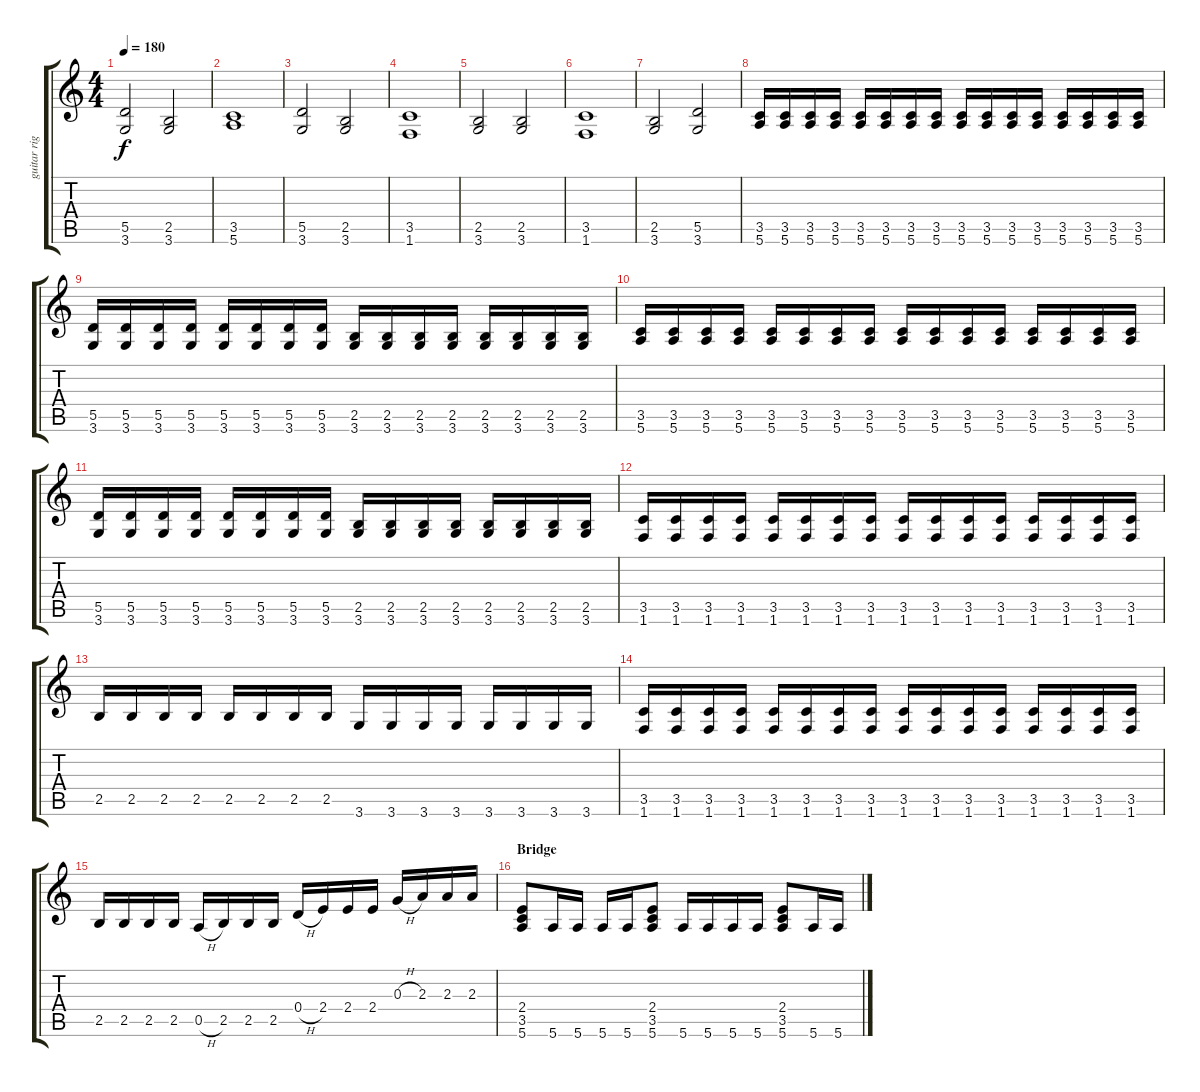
\track ("guitar rigth" "guitar rig") {instrument distortionguitar}
\staff {score tabs}
\tuning (E4 B3 G3 D3 A2 E2) {hide}
\ts (4 4)
\tempo 180
\clef g2
\ks c
(5.5 3.6).2{dy f} (2.5 3.6).2 |
(3.5 5.6).1 |
(5.5 3.6).2 (2.5 3.6).2 |
(3.5 1.6).1 |
(2.5 3.6).2 (2.5 3.6).2 |
(3.5 1.6).1 |
(2.5 3.6).2 (5.5 3.6).2 |
(3.5 5.6).16 (3.5 5.6).16 (3.5 5.6).16 (3.5 5.6).16 (3.5 5.6).16 (3.5 5.6).16 (3.5 5.6).16 (3.5 5.6).16 (3.5 5.6).16 (3.5 5.6).16 (3.5 5.6).16 (3.5 5.6).16 (3.5 5.6).16 (3.5 5.6).16 (3.5 5.6).16 (3.5 5.6).16 |
(5.5 3.6).16 (5.5 3.6).16 (5.5 3.6).16 (5.5 3.6).16 (5.5 3.6).16 (5.5 3.6).16 (5.5 3.6).16 (5.5 3.6).16 (2.5 3.6).16 (2.5 3.6).16 (2.5 3.6).16 (2.5 3.6).16 (2.5 3.6).16 (2.5 3.6).16 (2.5 3.6).16 (2.5 3.6).16 |
(3.5 5.6).16 (3.5 5.6).16 (3.5 5.6).16 (3.5 5.6).16 (3.5 5.6).16 (3.5 5.6).16 (3.5 5.6).16 (3.5 5.6).16 (3.5 5.6).16 (3.5 5.6).16 (3.5 5.6).16 (3.5 5.6).16 (3.5 5.6).16 (3.5 5.6).16 (3.5 5.6).16 (3.5 5.6).16 |
(5.5 3.6).16 (5.5 3.6).16 (5.5 3.6).16 (5.5 3.6).16 (5.5 3.6).16 (5.5 3.6).16 (5.5 3.6).16 (5.5 3.6).16 (2.5 3.6).16 (2.5 3.6).16 (2.5 3.6).16 (2.5 3.6).16 (2.5 3.6).16 (2.5 3.6).16 (2.5 3.6).16 (2.5 3.6).16 |
(3.5 1.6).16 (3.5 1.6).16 (3.5 1.6).16 (3.5 1.6).16 (3.5 1.6).16 (3.5 1.6).16 (3.5 1.6).16 (3.5 1.6).16 (3.5 1.6).16 (3.5 1.6).16 (3.5 1.6).16 (3.5 1.6).16 (3.5 1.6).16 (3.5 1.6).16 (3.5 1.6).16 (3.5 1.6).16 |
2.5.16 2.5.16 2.5.16 2.5.16 2.5.16 2.5.16 2.5.16 2.5.16 3.6.16 3.6.16 3.6.16 3.6.16 3.6.16 3.6.16 3.6.16 3.6.16 |
(3.5 1.6).16 (3.5 1.6).16 (3.5 1.6).16 (3.5 1.6).16 (3.5 1.6).16 (3.5 1.6).16 (3.5 1.6).16 (3.5 1.6).16 (3.5 1.6).16 (3.5 1.6).16 (3.5 1.6).16 (3.5 1.6).16 (3.5 1.6).16 (3.5 1.6).16 (3.5 1.6).16 (3.5 1.6).16 |
2.5.16 2.5.16 2.5.16 2.5.16 0.5{h}.16 2.5.16 2.5.16 2.5.16 0.4{h}.16 2.4.16 2.4.16 2.4.16 0.3{h}.16 2.3.16 2.3.16 2.3.16 |
\section ("" "Bridge")
(2.4 3.5 5.6).8 5.6.16 5.6.16 5.6.16 5.6.16 (2.4 3.5 5.6).8 5.6.16 5.6.16 5.6.16 5.6.16 (2.4 3.5 5.6).8 5.6.16 5.6.16
